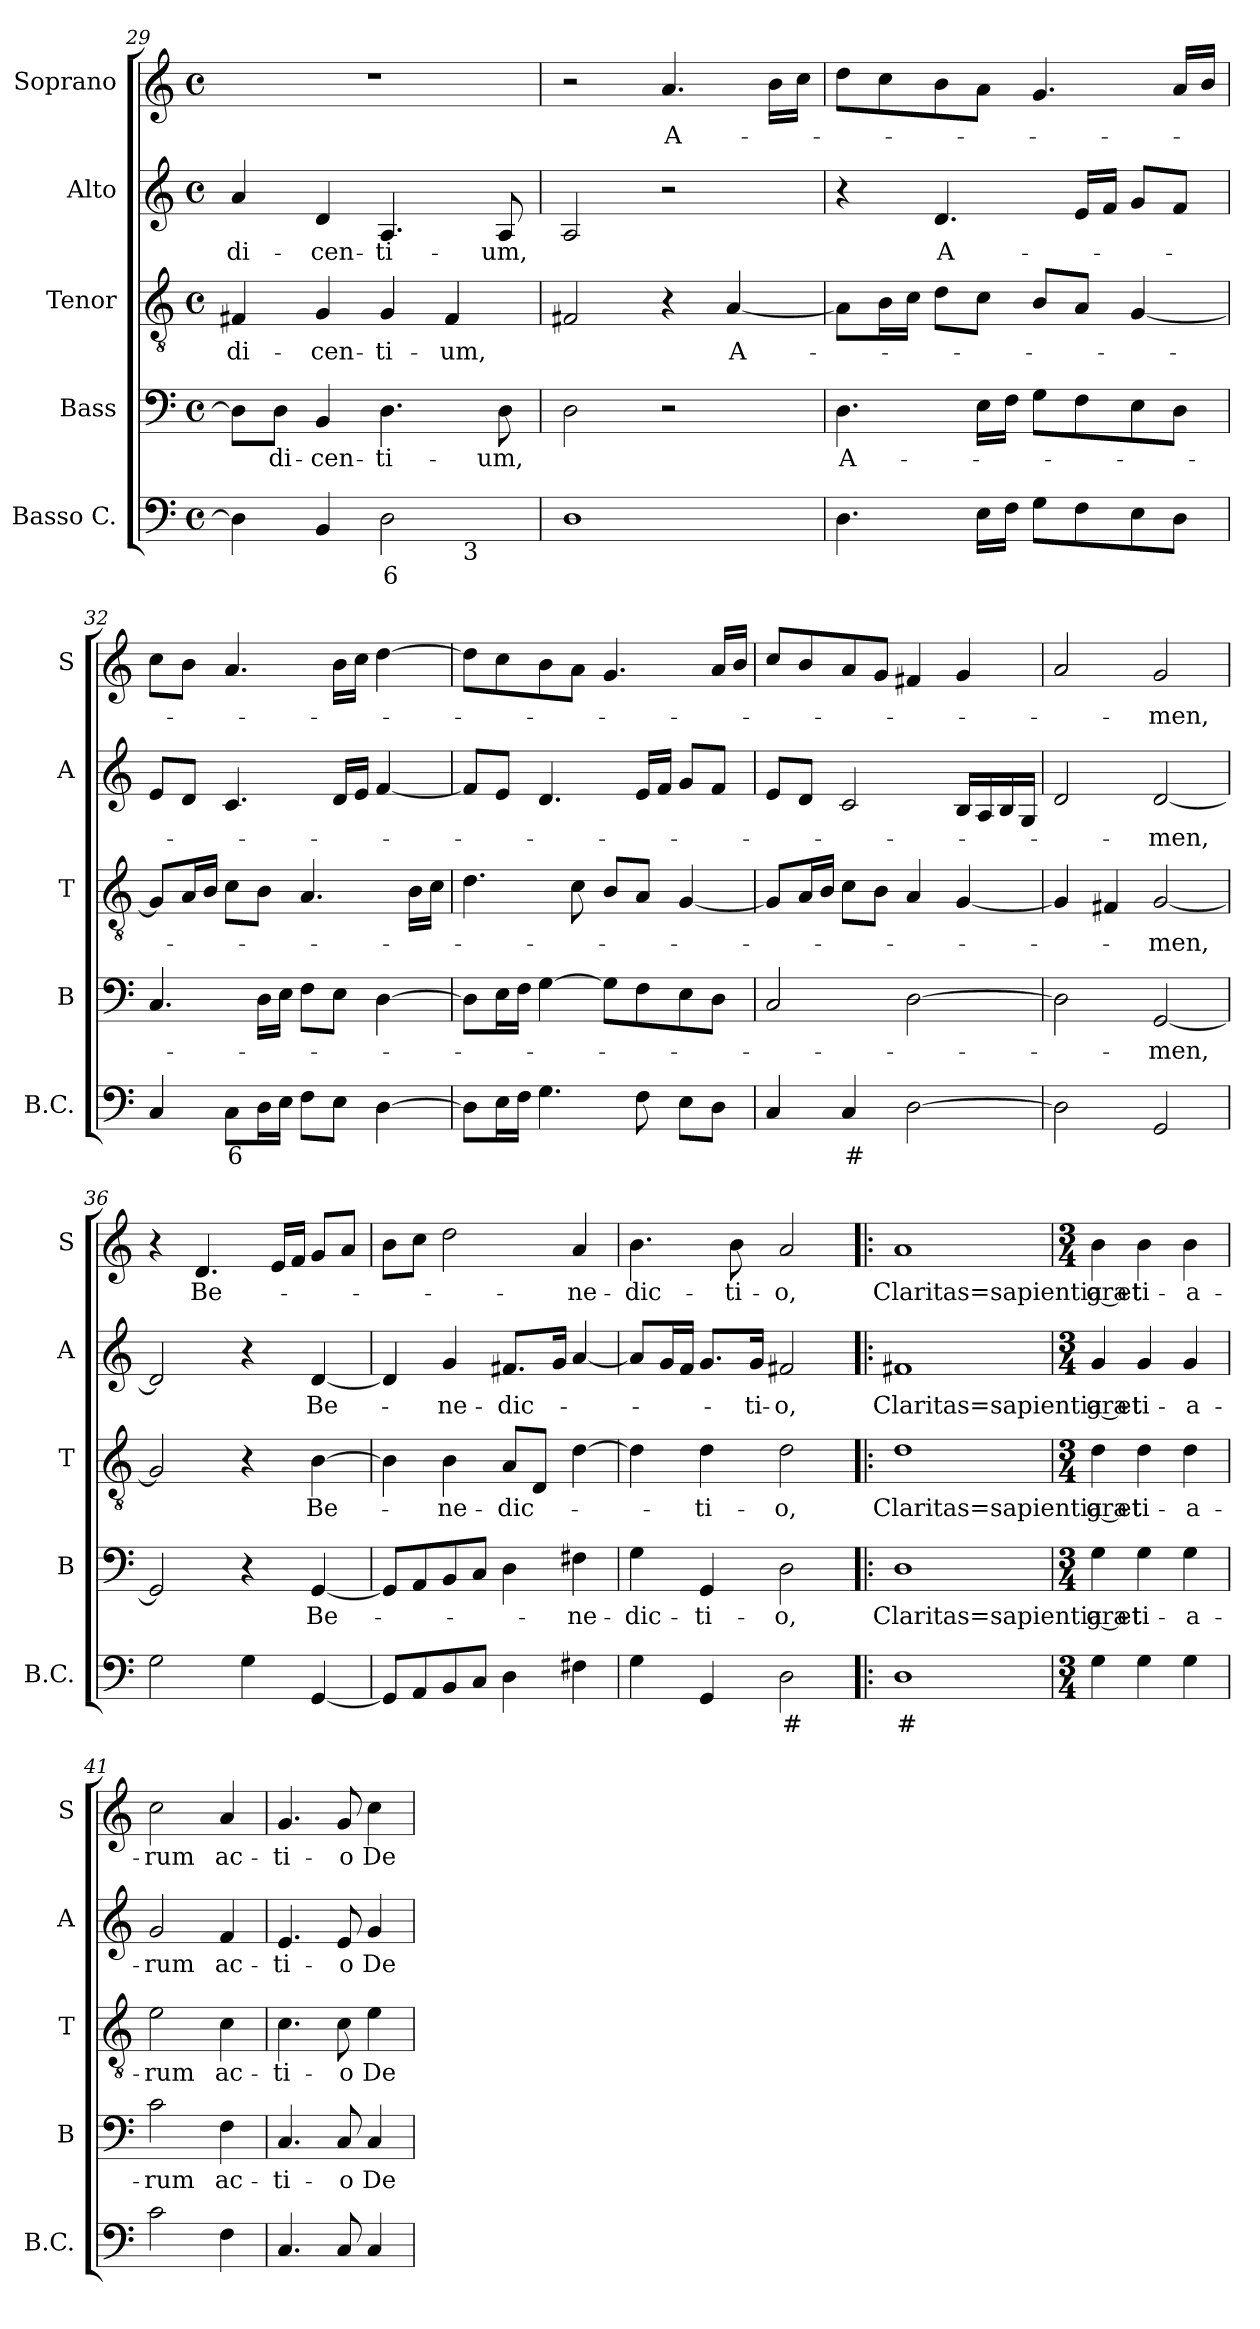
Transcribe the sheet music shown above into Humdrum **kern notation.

**kern	**text	**kern	**text	**kern	**text	**kern	**text	**kern	**text
*part5	*part5	*part4	*part4	*part3	*part3	*part2	*part2	*part1	*part1
*staff5	*staff5	*staff4	*staff4	*staff3	*staff3	*staff2	*staff2	*staff1	*staff1
*I"Basso C.	*	*I"Bass	*	*I"Tenor	*	*I"Alto	*	*I"Soprano	*
*I'B.C.	*	*I'B	*	*I'T	*	*I'A	*	*I'S	*
!!LO:PB:g=z
*clefF4	*	*clefF4	*	*clefGv2	*	*clefG2	*	*clefG2	*
*k[]	*	*k[]	*	*k[]	*	*k[]	*	*k[]	*
*C:	*	*C:	*	*C:	*	*C:	*	*C:	*
*M4/4	*	*M4/4	*	*M4/4	*	*M4/4	*	*M4/4	*
*met(c)	*	*met(c)	*	*met(c)	*	*met(c)	*	*met(c)	*
=29	=29	=29	=29	=29	=29	=29	=29	=29	=29
*^	*	*	*	*	*	*	*	*	*
4D\]	2ryy	.	8D\L]	.	4F#X/	di-	4a/	di-	1r	.
.	.	.	8D\J	di-	.	.	.	.	.	.
4BB/	.	.	4BB/	-cen-	4G/	-cen-	4d/	-cen-	.	.
2D\	4ryy	6	4.D\	-ti-	4G/	-ti-	4.A/	-ti-	.	.
.	32ryy	.	.	.	4F#/	-um,	.	.	.	.
!	!LO:TX:b:t=3	!	!	!	!	!	!	!	!	!
.	8..ryy	.	.	.	.	.	.	.	.	.
.	.	.	8D\	-um,	.	.	8A/	-um,	.	.
*v	*v	*	*	*	*	*	*	*	*	*
=30	=30	=30	=30	=30	=30	=30	=30	=30	=30
1D	.	2D\	.	2F#X/	.	2A/	.	2r	.
.	.	2r	.	4r	.	2r	.	4.a/	-A-
.	.	.	.	[4A/	A-	.	.	.	.
.	.	.	.	.	.	.	.	16b\LL	.
.	.	.	.	.	.	.	.	16cc\JJ	.
=31	=31	=31	=31	=31	=31	=31	=31	=31	=31
4.D\	.	4.D\	A-	8A\L]	.	4r	.	8dd\L	.
.	.	.	.	16B\L	.	.	.	8cc\	.
.	.	.	.	16c\JJ	.	.	.	.	.
.	.	.	.	8d\L	.	4.d/	A-	8b\	.
16E\LL	.	16E\LL	.	8c\J	.	.	.	8a\J	.
16F\JJ	.	16F\JJ	.	.	.	.	.	.	.
8G\L	.	8G\L	.	8B/L	.	.	.	4.g/	.
8F\	.	8F\	.	8A/J	.	16e/LL	.	.	.
.	.	.	.	.	.	16f/JJ	.	.	.
8E\	.	8E\	.	[4G/	.	8g/L	.	.	.
8D\J	.	8D\J	.	.	.	8f/J	.	16a/LL	.
.	.	.	.	.	.	.	.	16b/JJ	.
=32	=32	=32	=32	=32	=32	=32	=32	=32	=32
4C/	.	4.C/	.	8G/L]	.	8e/L	.	8cc\L	.
.	.	.	.	16A/L	.	8d/J	.	8b\J	.
.	.	.	.	16B/JJ	.	.	.	.	.
8C\L	6	.	.	8c\L	.	4.c/	.	4.a/	.
16D\L	.	16D\LL	.	8B\J	.	.	.	.	.
16E\JJ	.	16E\JJ	.	.	.	.	.	.	.
8F\L	.	8F\L	.	4.A/	.	.	.	.	.
8E\J	.	8E\J	.	.	.	16d/LL	.	16b\LL	.
.	.	.	.	.	.	16e/JJ	.	16cc\JJ	.
[4D\	.	[4D\	.	.	.	[4f/	.	[4dd\	.
.	.	.	.	16B\LL	.	.	.	.	.
.	.	.	.	16c\JJ	.	.	.	.	.
!!LO:LB:g=z
=33	=33	=33	=33	=33	=33	=33	=33	=33	=33
8D\L]	.	8D\L]	.	4.d\	.	8f/L]	.	8dd\L]	.
16E\L	.	16E\L	.	.	.	8e/J	.	8cc\	.
16F\JJ	.	16F\JJ	.	.	.	.	.	.	.
4.G\	.	[4G\	.	.	.	4.d/	.	8b\	.
.	.	.	.	8c\	.	.	.	8a\J	.
.	.	8G\L]	.	8B/L	.	.	.	4.g/	.
8F\	.	8F\	.	8A/J	.	16e/LL	.	.	.
.	.	.	.	.	.	16f/JJ	.	.	.
8E\L	.	8E\	.	[4G/	.	8g/L	.	.	.
8D\J	.	8D\J	.	.	.	8f/J	.	16a/LL	.
.	.	.	.	.	.	.	.	16b/JJ	.
=34	=34	=34	=34	=34	=34	=34	=34	=34	=34
4C/	.	2C/	.	8G/L]	.	8e/L	.	8cc/L	.
.	.	.	.	16A/L	.	8d/J	.	8b/	.
.	.	.	.	16B/JJ	.	.	.	.	.
4C/	#	.	.	8c\L	.	2c/	.	8a/	.
.	.	.	.	8B\J	.	.	.	8g/J	.
[2D\	.	[2D\	.	4A/	.	.	.	4f#X/	.
.	.	.	.	[4G/	.	16B/LL	.	4g/	.
.	.	.	.	.	.	16A/	.	.	.
.	.	.	.	.	.	16B/	.	.	.
.	.	.	.	.	.	16G/JJ	.	.	.
=35	=35	=35	=35	=35	=35	=35	=35	=35	=35
2D\]	.	2D\]	.	4G/]	.	2d/	.	2a/	.
.	.	.	.	4F#X/	.	.	.	.	.
2GG/	.	[2GG/	-men,	[2G/	-men,	[2d/	-men,	2g/	-men,
=36	=36	=36	=36	=36	=36	=36	=36	=36	=36
2G\	.	2GG/]	.	2G/]	.	2d/]	.	4r	.
.	.	.	.	.	.	.	.	4.d/	Be-
4G\	.	4r	.	4r	.	4r	.	.	.
.	.	.	.	.	.	.	.	16e/LL	.
.	.	.	.	.	.	.	.	16f/JJ	.
[4GG/	.	[4GG/	Be-	[4B\	Be-	[4d/	Be-	8g/L	.
.	.	.	.	.	.	.	.	8a/J	.
!!LO:PB:g=z
=37	=37	=37	=37	=37	=37	=37	=37	=37	=37
8GG/L]	.	8GG/L]	.	4B\]	.	4d/]	.	8b\L	.
8AA/	.	8AA/	.	.	.	.	.	8cc\J	.
8BB/	.	8BB/	.	4B\	-ne-	4g/	-ne-	2dd\	.
8C/J	.	8C/J	.	.	.	.	.	.	.
4D\	.	4D\	.	8A/L	-dic-	8.f#X/L	-dic-	.	.
.	.	.	.	8D/J	.	.	.	.	.
.	.	.	.	.	.	16g/Jk	.	.	.
4F#X\	.	4F#X\	-ne-	[4d\	.	[4a/	.	4a/	-ne-
=38	=38	=38	=38	=38	=38	=38	=38	=38	=38
4G\	.	4G\	-dic-	4d\]	.	8a/L]	.	4.b\	-dic-
.	.	.	.	.	.	16g/L	.	.	.
.	.	.	.	.	.	16f/JJ	.	.	.
4GG/	.	4GG/	-ti-	4d\	-ti-	8.g/L	.	.	.
.	.	.	.	.	.	.	.	8b\	-ti-
.	.	.	.	.	.	16g/Jk	-ti-	.	.
2D\	#	2D\	-o,	2d\	-o,	2f#X/	-o,	2a/	-o,
=39!|:	=39!|:	=39!|:	=39!|:	=39!|:	=39!|:	=39!|:	=39!|:	=39!|:	=39!|:
1D	#	1D	Claritas=sapientia_et	1d	Claritas=sapientia_et	1f#X	Claritas=sapientia_et	1a	Claritas=sapientia_et
=40	=40	=40	=40	=40	=40	=40	=40	=40	=40
*M3/4	*	*M3/4	*	*M3/4	*	*M3/4	*	*M3/4	*
4G\	.	4G\	gra-	4d\	gra-	4g/	gra-	4b\	gra-
4G\	.	4G\	-ti-	4d\	-ti-	4g/	-ti-	4b\	-ti-
4G\	.	4G\	-a-	4d\	-a-	4g/	-a-	4b\	-a-
!!LO:LB:g=z
=41	=41	=41	=41	=41	=41	=41	=41	=41	=41
2c\	.	2c\	-rum	2e\	-rum	2g/	-rum	2cc\	-rum
4F\	.	4F\	ac-	4c\	ac-	4f/	ac-	4a/	ac-
=42	=42	=42	=42	=42	=42	=42	=42	=42	=42
4.C/	.	4.C/	-ti-	4.c\	-ti-	4.e/	-ti-	4.g/	-ti-
8C/	.	8C/	-o	8c\	-o	8e/	-o	8g/	-o
4C/	.	4C/	De-	4e\	De-	4g/	De-	4cc\	De-
=	=	=	=	=	=	=	=	=	=
*-	*-	*-	*-	*-	*-	*-	*-	*-	*-
